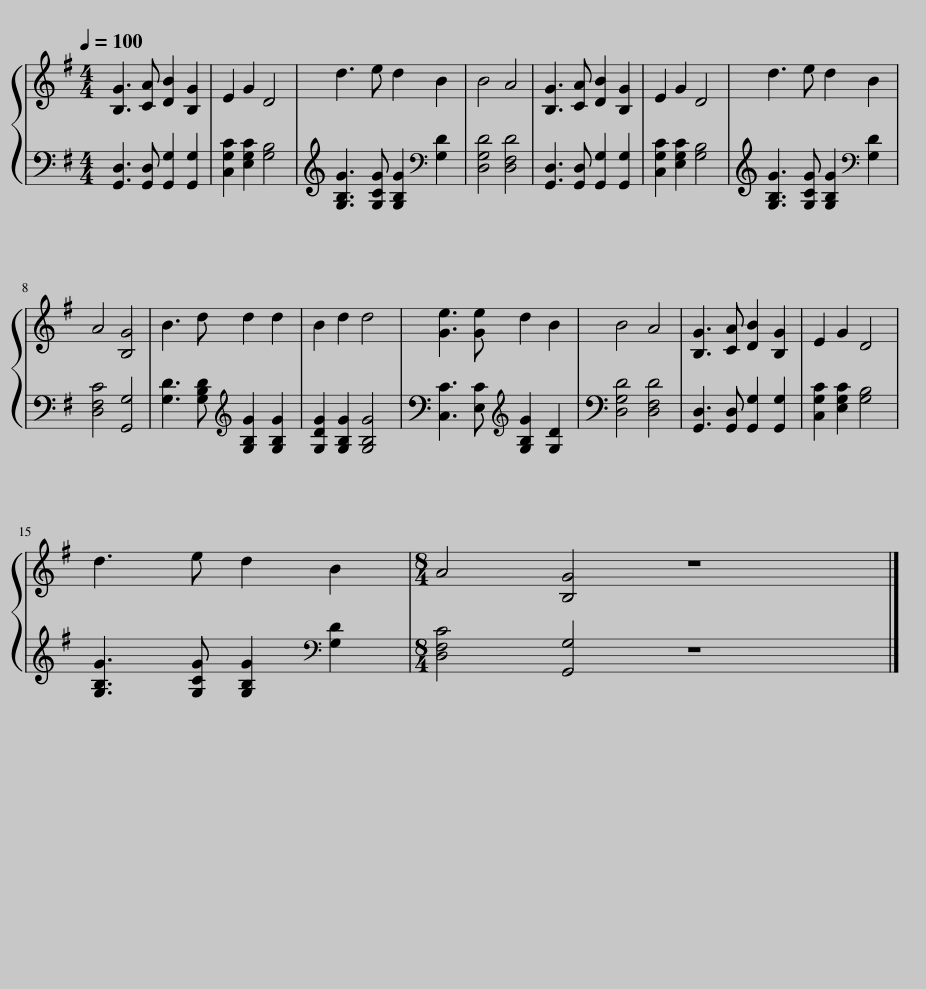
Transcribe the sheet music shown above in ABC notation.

X:1
%%score { 1 | 2 }
L:1/8
Q:1/4=100
M:4/4
I:linebreak $
K:G
V:1 treble
V:2 bass
V:1
 [B,G]3 [CA] [DB]2 [B,G]2 | E2 G2 D4 | d3 e d2 B2 | B4 A4 | [B,G]3 [CA] [DB]2 [B,G]2 | %5
 E2 G2 D4 | d3 e d2 B2 |$ A4 [B,G]4 | B3 d d2 d2 | B2 d2 d4 | %10
 [Ge]3 [Ge] d2 B2 | B4 A4 | [B,G]3 [CA] [DB]2 [B,G]2 | E2 G2 D4 |$ d3 e d2 B2 | %15
[M:8/4] A4 [B,G]4 z8 |] %16
V:2
 [G,,D,]3 [G,,D,] [G,,G,]2 [G,,G,]2 | [C,G,C]2 [E,G,C]2 [G,B,]4 | [G,B,G]3 [G,CG] [G,B,G]2[K:bass] [G,D]2 | [D,G,D]4 [D,F,D]4 | [G,,D,]3 [G,,D,] [G,,G,]2 [G,,G,]2 | %5
 [C,G,C]2 [E,G,C]2 [G,B,]4 | [G,B,G]3 [G,CG] [G,B,G]2[K:bass] [G,D]2 |$ [D,F,C]4 [G,,G,]4 | [G,D]3 [G,B,D][K:treble] [G,B,G]2 [G,B,G]2 | [G,DG]2 [G,B,G]2 [G,B,G]4 | %10
 [C,C]3 [E,C][K:treble] [G,B,G]2 [G,D]2 | [D,G,D]4 [D,F,D]4 | [G,,D,]3 [G,,D,] [G,,G,]2 [G,,G,]2 | [C,G,C]2 [E,G,C]2 [G,B,]4 |$ [G,B,G]3 [G,CG] [G,B,G]2[K:bass] [G,D]2 | %15
[M:8/4] [D,F,C]4 [G,,G,]4 z8 |] %16
